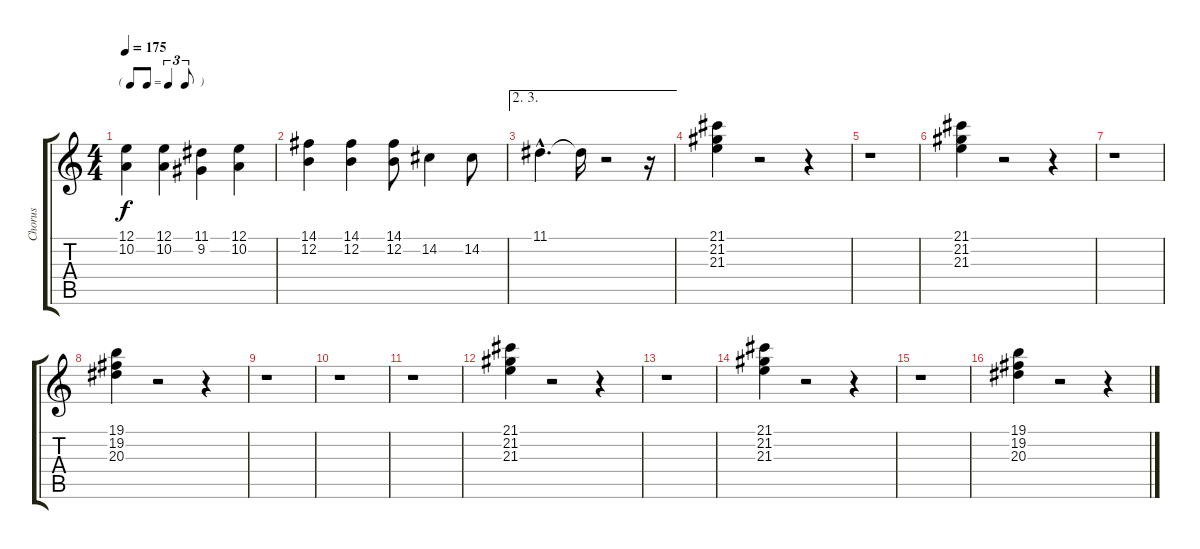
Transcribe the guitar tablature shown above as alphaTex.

\track ("Chorus" "Chorus") {instrument altosax}
\staff {score tabs}
\tuning (E4 B3 G3 D3 A2 E2) {hide}
\ts (4 4)
\tf triplet8th
\tempo 175
\clef g2
\ks c
(12.1{t} 10.2{t}).4{dy f} (12.1 10.2).4 (11.1 9.2).4 (12.1 10.2).4 |
(14.1 12.2).4 (14.1 12.2).4 (14.1 12.2).8 14.2.4 14.2.8 |
\ae (2 3)
11.1{hac}.4{d} 11.1{t}.16 r.2 r.16 |
(21.1 21.2 21.3).4 r.2 r.4 |
r.1 |
(21.1 21.2 21.3).4 r.2 r.4 |
r.1 |
(19.1 19.2 20.3).4 r.2 r.4 |
r.1 |
r.1 |
r.1 |
(21.1 21.2 21.3).4 r.2 r.4 |
r.1 |
(21.1 21.2 21.3).4 r.2 r.4 |
r.1 |
(19.1 19.2 20.3).4 r.2 r.4
